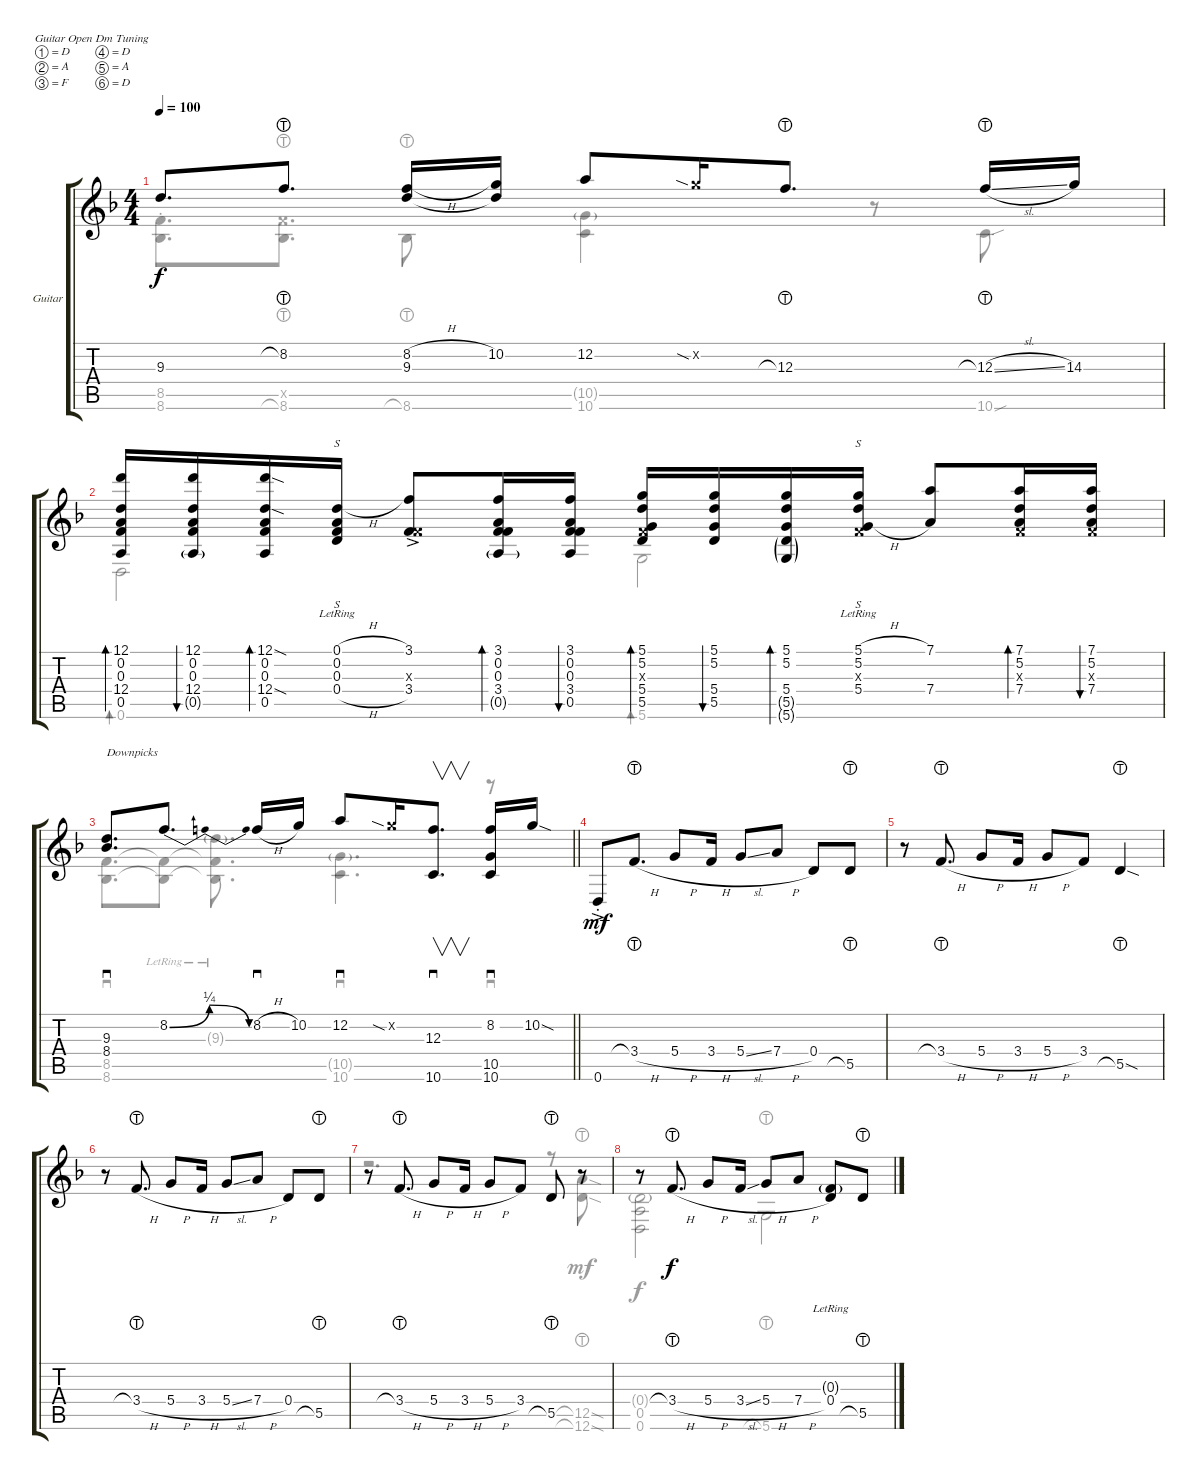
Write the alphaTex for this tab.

\defaultSystemsLayout 4
\firstSystemTrackNameOrientation horizontal
\otherSystemsTrackNameOrientation horizontal
\track ("Acoustic Guitar" "Guitar") {instrument acousticguitarsteel}
\staff {score tabs}
\tuning (D4 A3 F3 D3 A2 D2)
\voice
\ts (4 4)
\tempo 100
\clef g2
\ks dminor
9.3.8{d dy f} 8.2{lht}.8{d} (8.2{h} 9.3).16 (10.2 9.3{t}).16 12.2.8 10.2{sia x}.16 12.3{lht}.8{d} 12.3{sl lht}.16 14.3.16 |
(12.1 0.2 0.3 12.4 0.5).16{bd 30} (12.1 0.2 0.3 12.4 0.5{g}).16{bu 30} (12.1{sod} 0.2 0.3 12.4{sod} 0.5).16{bd 30} (0.4{h} 0.3 0.2{lr} 0.1{h}).16{s} (3.1{ac} 3.4{ac} 0.3{x}).8 (3.1 0.2 0.3 3.4 0.5{g}).16{bd 30} (0.5 3.4 0.3 0.2 3.1).16{bu 30} (5.5 5.4 0.3{x} 5.2 5.1).16{bd 30} (5.1 5.2 5.4 5.5).16{bu 30} (5.1 5.2 5.4 5.5{g} 5.6{g}).16{bd 30} (5.1{h} 5.2{lr} 5.4{h} 0.3{x}).16{s} (7.1 7.4).8 (7.1 5.2 0.3{x} 7.4).16{bd 30} (7.1 5.2 0.3{x} 7.4).16{bu 30} |
\barLineRight lightlight
(9.3 8.4).8{d sd txt "Downpicks"} 8.2{be (bendrelease 0 0 5.3999999999999995 1 20.4 1 30 0)}.8{d} 8.2{h}.16{sd} 10.2.16 12.2.8{sd} 10.2{sia x}.16 (12.3 10.6).8{v d sd} (8.2 10.6 10.5).16{sd} 10.2{sod}.16 |
\scale
0.352249 0.6{ac st}.8{dy mf} 3.4{h lht}.8{d} 5.4{h}.8 3.4{h}.16 5.4{sl}.8 7.4{h}.8 0.4.8 5.5{lht}.8 |
\scale
0.376455 r.8 3.4{h lht}.8{d} 5.4{h}.8 3.4{h}.16 5.4{h}.8 3.4.8 5.5{sod lht}.4 |
\scale
0.271311 r.8 3.4{h lht}.8{d} 5.4{h}.8 3.4{h}.16 5.4{sl}.8 7.4{h}.8 0.4.8 5.5{lht}.8 |
r.8 3.4{h lht}.8{d} 5.4{h}.8 3.4{h}.16 5.4{h}.8 3.4.8 5.5{lht}.8 r.8 |
r.8 3.4{h lht}.8{d dy f} 5.4{h}.8 3.4{sl}.16 5.4{h}.8 7.4{h}.8 (0.4{lr} 0.3{g lr}).8 5.5{lht}.8
\voice
\clef g2
\ottava regular
\simile none
\ks dminor
(8.6{st} 8.5{st}).8{d dy f} (8.6{lht} 8.5{x}).8{d} 8.6{lht}.8 (10.6 10.5{g}).4 r.8 10.6{sou}.8 |
0.6.2{bd 0} 5.6.2{bd 0} |
\barLineRight lightlight
(8.6 8.5).8{d sd} (8.6{lr t} 8.5{t}).8 (9.3{g} 8.5{t} 8.6{lr t}).8{d} (10.6 10.5{g}).4{d sd} r.8{sd} |
|
|
|
r.2{d} r.8 (12.6{sod lht} 12.5{sod lht}).8{dy mf} |
(0.6 0.5 0.4{g}).2{dy f} 5.6{lht}.2
